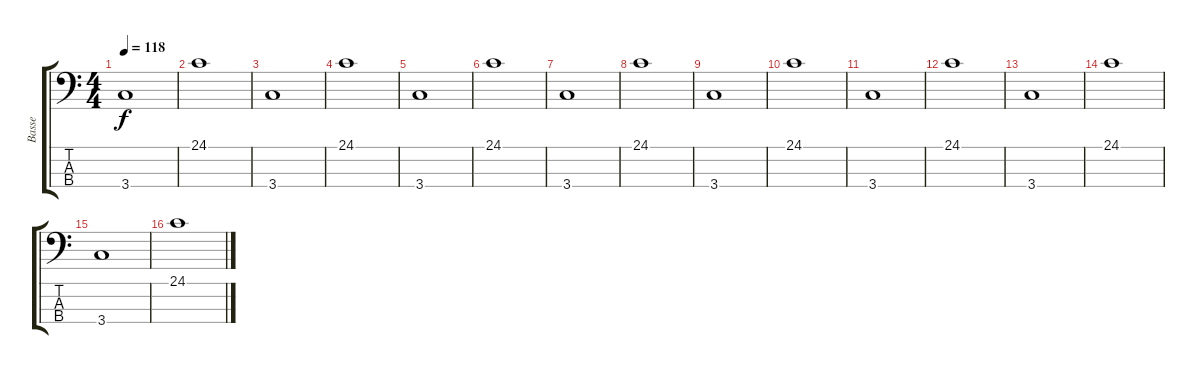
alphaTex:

\track ("Basse" "Basse") {instrument contrabass}
\staff {score tabs}
\tuning (C-1 G2 D2 A1) {hide}
\ts (4 4)
\tempo 118
\clef f4
\ks c
3.4.1{dy f} |
24.1.1 |
3.4.1 |
24.1.1 |
3.4.1 |
24.1.1 |
3.4.1 |
24.1.1 |
3.4.1 |
24.1.1 |
3.4.1 |
24.1.1 |
3.4.1 |
24.1.1 |
3.4.1 |
24.1.1
